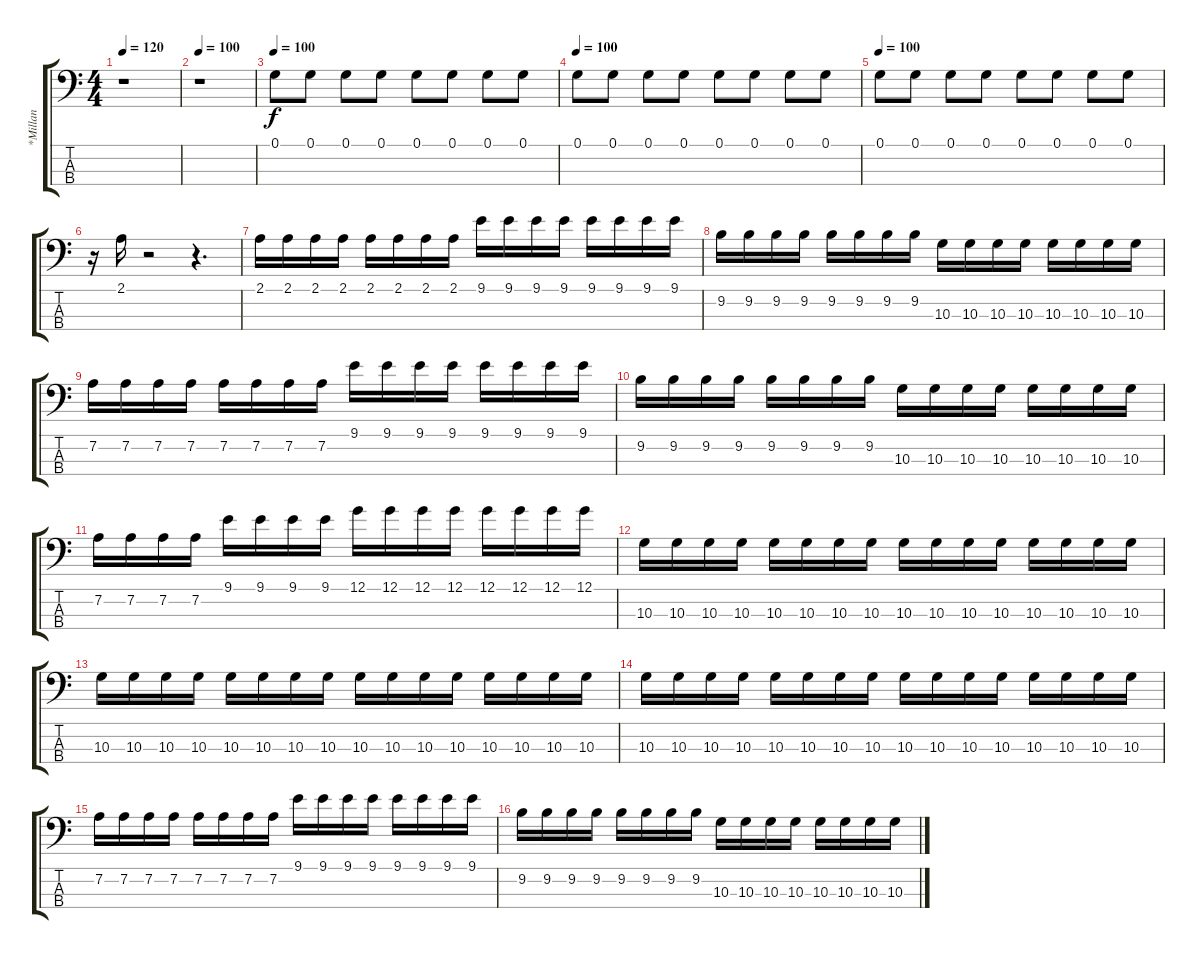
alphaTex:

\track ("*Millan" "*Millan") {instrument electricbasspick}
\staff {score tabs}
\tuning (G2 D2 A1 E1) {hide}
\ts (4 4)
\tempo 120
\tempo 100
\tempo 120
\clef f4
\ks c
r.1{dy f instrument electricbasspick} |
\tempo 100
r.1 |
\tempo 100
0.1.8 0.1.8 0.1.8 0.1.8 0.1.8 0.1.8 0.1.8 0.1.8 |
\tempo 100
0.1.8 0.1.8 0.1.8 0.1.8 0.1.8 0.1.8 0.1.8 0.1.8 |
\tempo 100
0.1.8 0.1.8 0.1.8 0.1.8 0.1.8 0.1.8 0.1.8 0.1.8 |
r.16 2.1.16 r.2 r.4{d} |
2.1.16{volume 16} 2.1.16 2.1.16 2.1.16 2.1.16 2.1.16 2.1.16 2.1.16 9.1.16 9.1.16 9.1.16 9.1.16 9.1.16 9.1.16 9.1.16 9.1.16 |
9.2.16 9.2.16 9.2.16 9.2.16 9.2.16 9.2.16 9.2.16 9.2.16 10.3.16 10.3.16 10.3.16 10.3.16 10.3.16 10.3.16 10.3.16 10.3.16 |
7.2.16{volume 16} 7.2.16 7.2.16 7.2.16 7.2.16 7.2.16 7.2.16 7.2.16 9.1.16 9.1.16 9.1.16 9.1.16 9.1.16 9.1.16 9.1.16 9.1.16 |
9.2.16 9.2.16 9.2.16 9.2.16 9.2.16 9.2.16 9.2.16 9.2.16 10.3.16 10.3.16 10.3.16 10.3.16 10.3.16 10.3.16 10.3.16 10.3.16 |
7.2.16 7.2.16 7.2.16 7.2.16 9.1.16 9.1.16 9.1.16 9.1.16 12.1.16 12.1.16 12.1.16 12.1.16 12.1.16 12.1.16 12.1.16 12.1.16 |
10.3.16{volume 11} 10.3.16 10.3.16 10.3.16 10.3.16 10.3.16 10.3.16 10.3.16 10.3.16 10.3.16 10.3.16 10.3.16 10.3.16 10.3.16 10.3.16 10.3.16 |
10.3.16{volume 11} 10.3.16 10.3.16 10.3.16 10.3.16 10.3.16 10.3.16 10.3.16 10.3.16 10.3.16 10.3.16 10.3.16 10.3.16 10.3.16 10.3.16 10.3.16 |
10.3.16{volume 11} 10.3.16 10.3.16 10.3.16 10.3.16 10.3.16 10.3.16 10.3.16 10.3.16 10.3.16 10.3.16 10.3.16 10.3.16 10.3.16 10.3.16 10.3.16 |
7.2.16{volume 16} 7.2.16 7.2.16 7.2.16 7.2.16 7.2.16 7.2.16 7.2.16 9.1.16 9.1.16 9.1.16 9.1.16 9.1.16 9.1.16 9.1.16 9.1.16 |
9.2.16 9.2.16 9.2.16 9.2.16 9.2.16 9.2.16 9.2.16 9.2.16 10.3.16 10.3.16 10.3.16 10.3.16 10.3.16 10.3.16 10.3.16 10.3.16
